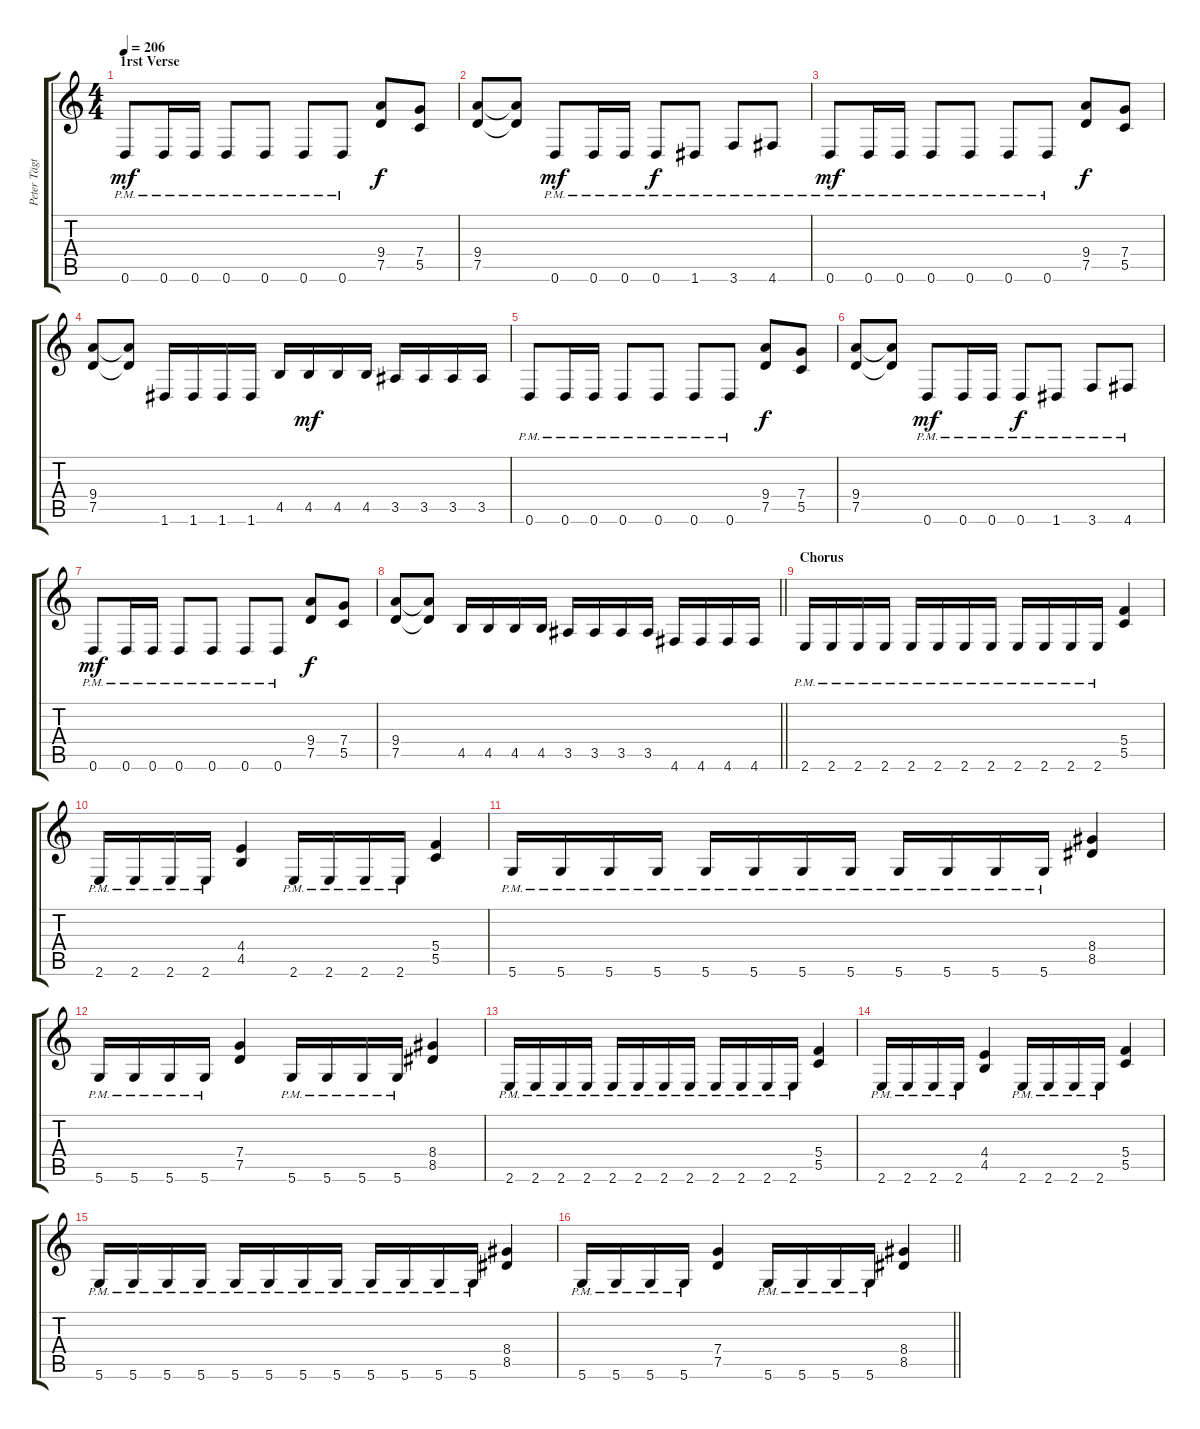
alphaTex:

\track ("Peter Tägtgren" "Peter Tägt") {instrument distortionguitar}
\staff {score tabs}
\tuning (D4 A3 F3 C3 G2 D2) {hide}
\ts (4 4)
\section ("" "1rst Verse ")
\tempo 206
\clef g2
\ks c
0.6{pm}.8{dy mf} 0.6{pm}.16 0.6{pm}.16 0.6{pm}.8 0.6{pm}.8 0.6{pm}.8 0.6{pm}.8 (9.4 7.5).8{dy f} (7.4 5.5).8 |
(9.4 7.5).8 (9.4{t} 7.5{t}).8 0.6{pm}.8{dy mf} 0.6{pm}.16 0.6{pm}.16 0.6{pm}.8{dy f} 1.6{pm}.8 3.6{pm}.8 4.6{pm}.8 |
0.6{pm}.8{dy mf} 0.6{pm}.16 0.6{pm}.16 0.6{pm}.8 0.6{pm}.8 0.6{pm}.8 0.6{pm}.8 (9.4 7.5).8{dy f} (7.4 5.5).8 |
(9.4 7.5).8 (9.4{t} 7.5{t}).8 1.6.16 1.6.16 1.6.16 1.6.16 4.5.16 4.5.16{dy mf} 4.5.16 4.5.16 3.5.16 3.5.16 3.5.16 3.5.16 |
0.6{pm}.8 0.6{pm}.16 0.6{pm}.16 0.6{pm}.8 0.6{pm}.8 0.6{pm}.8 0.6{pm}.8 (9.4 7.5).8{dy f} (7.4 5.5).8 |
(9.4 7.5).8 (9.4{t} 7.5{t}).8 0.6{pm}.8{dy mf} 0.6{pm}.16 0.6{pm}.16 0.6{pm}.8{dy f} 1.6{pm}.8 3.6{pm}.8 4.6{pm}.8 |
0.6{pm}.8{dy mf} 0.6{pm}.16 0.6{pm}.16 0.6{pm}.8 0.6{pm}.8 0.6{pm}.8 0.6{pm}.8 (9.4 7.5).8{dy f} (7.4 5.5).8 |
\barLineRight lightlight
(9.4 7.5).8 (9.4{t} 7.5{t}).8 4.5.16 4.5.16 4.5.16 4.5.16 3.5.16 3.5.16 3.5.16 3.5.16 4.6.16 4.6.16 4.6.16 4.6.16 |
\section ("" "Chorus")
2.6{pm}.16 2.6{pm}.16 2.6{pm}.16 2.6{pm}.16 2.6{pm}.16 2.6{pm}.16 2.6{pm}.16 2.6{pm}.16 2.6{pm}.16 2.6{pm}.16 2.6{pm}.16 2.6{pm}.16 (5.4 5.5).4 |
2.6{pm}.16 2.6{pm}.16 2.6{pm}.16 2.6{pm}.16 (4.4 4.5).4 2.6{pm}.16 2.6{pm}.16 2.6{pm}.16 2.6{pm}.16 (5.4 5.5).4 |
5.6{pm}.16 5.6{pm}.16 5.6{pm}.16 5.6{pm}.16 5.6{pm}.16 5.6{pm}.16 5.6{pm}.16 5.6{pm}.16 5.6{pm}.16 5.6{pm}.16 5.6{pm}.16 5.6{pm}.16 (8.4 8.5).4 |
5.6{pm}.16 5.6{pm}.16 5.6{pm}.16 5.6{pm}.16 (7.4 7.5).4 5.6{pm}.16 5.6{pm}.16 5.6{pm}.16 5.6{pm}.16 (8.4 8.5).4 |
2.6{pm}.16 2.6{pm}.16 2.6{pm}.16 2.6{pm}.16 2.6{pm}.16 2.6{pm}.16 2.6{pm}.16 2.6{pm}.16 2.6{pm}.16 2.6{pm}.16 2.6{pm}.16 2.6{pm}.16 (5.4 5.5).4 |
2.6{pm}.16 2.6{pm}.16 2.6{pm}.16 2.6{pm}.16 (4.4 4.5).4 2.6{pm}.16 2.6{pm}.16 2.6{pm}.16 2.6{pm}.16 (5.4 5.5).4 |
5.6{pm}.16 5.6{pm}.16 5.6{pm}.16 5.6{pm}.16 5.6{pm}.16 5.6{pm}.16 5.6{pm}.16 5.6{pm}.16 5.6{pm}.16 5.6{pm}.16 5.6{pm}.16 5.6{pm}.16 (8.4 8.5).4 |
\barLineRight lightlight
5.6{pm}.16 5.6{pm}.16 5.6{pm}.16 5.6{pm}.16 (7.4 7.5).4 5.6{pm}.16 5.6{pm}.16 5.6{pm}.16 5.6{pm}.16 (8.4 8.5).4
